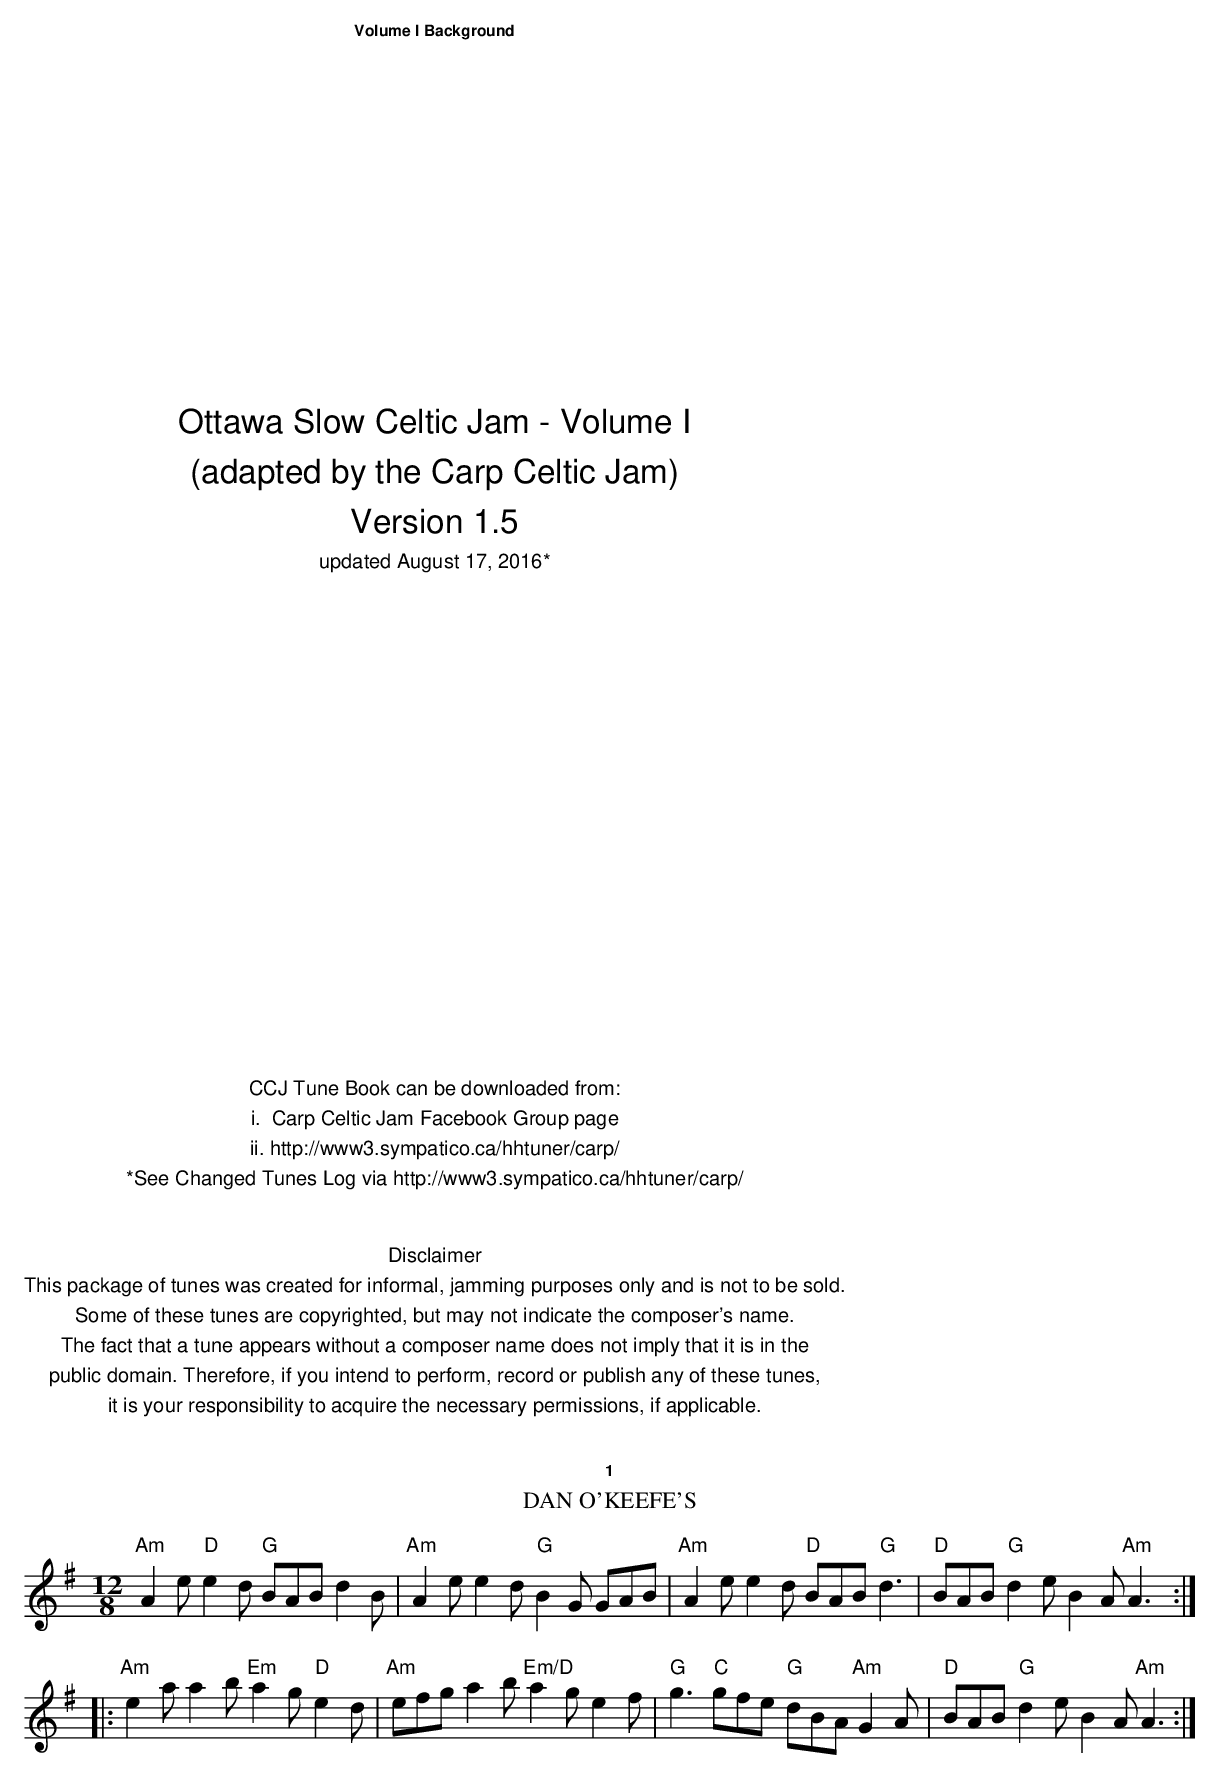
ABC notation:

X:1
T:Dan O'Keefe's
M:12/8
K:Ador
"Am"A2e "D" e2d "G"BAB d2B|"Am"A2e e2d "G" B2G GAB|"Am"A2e e2d "D" BAB "G"d3|"D"BAB "G"d2e B2A "Am"A3:|
|:"Am"e2a a2b "Em" a2g "D"e2d|"Am"efg a2b "Em/D"a2g e2f|"G"g3 "C"gfe "G"dBA "Am"G2A|"D"BAB "G"d2e B2A "Am"A3:|
